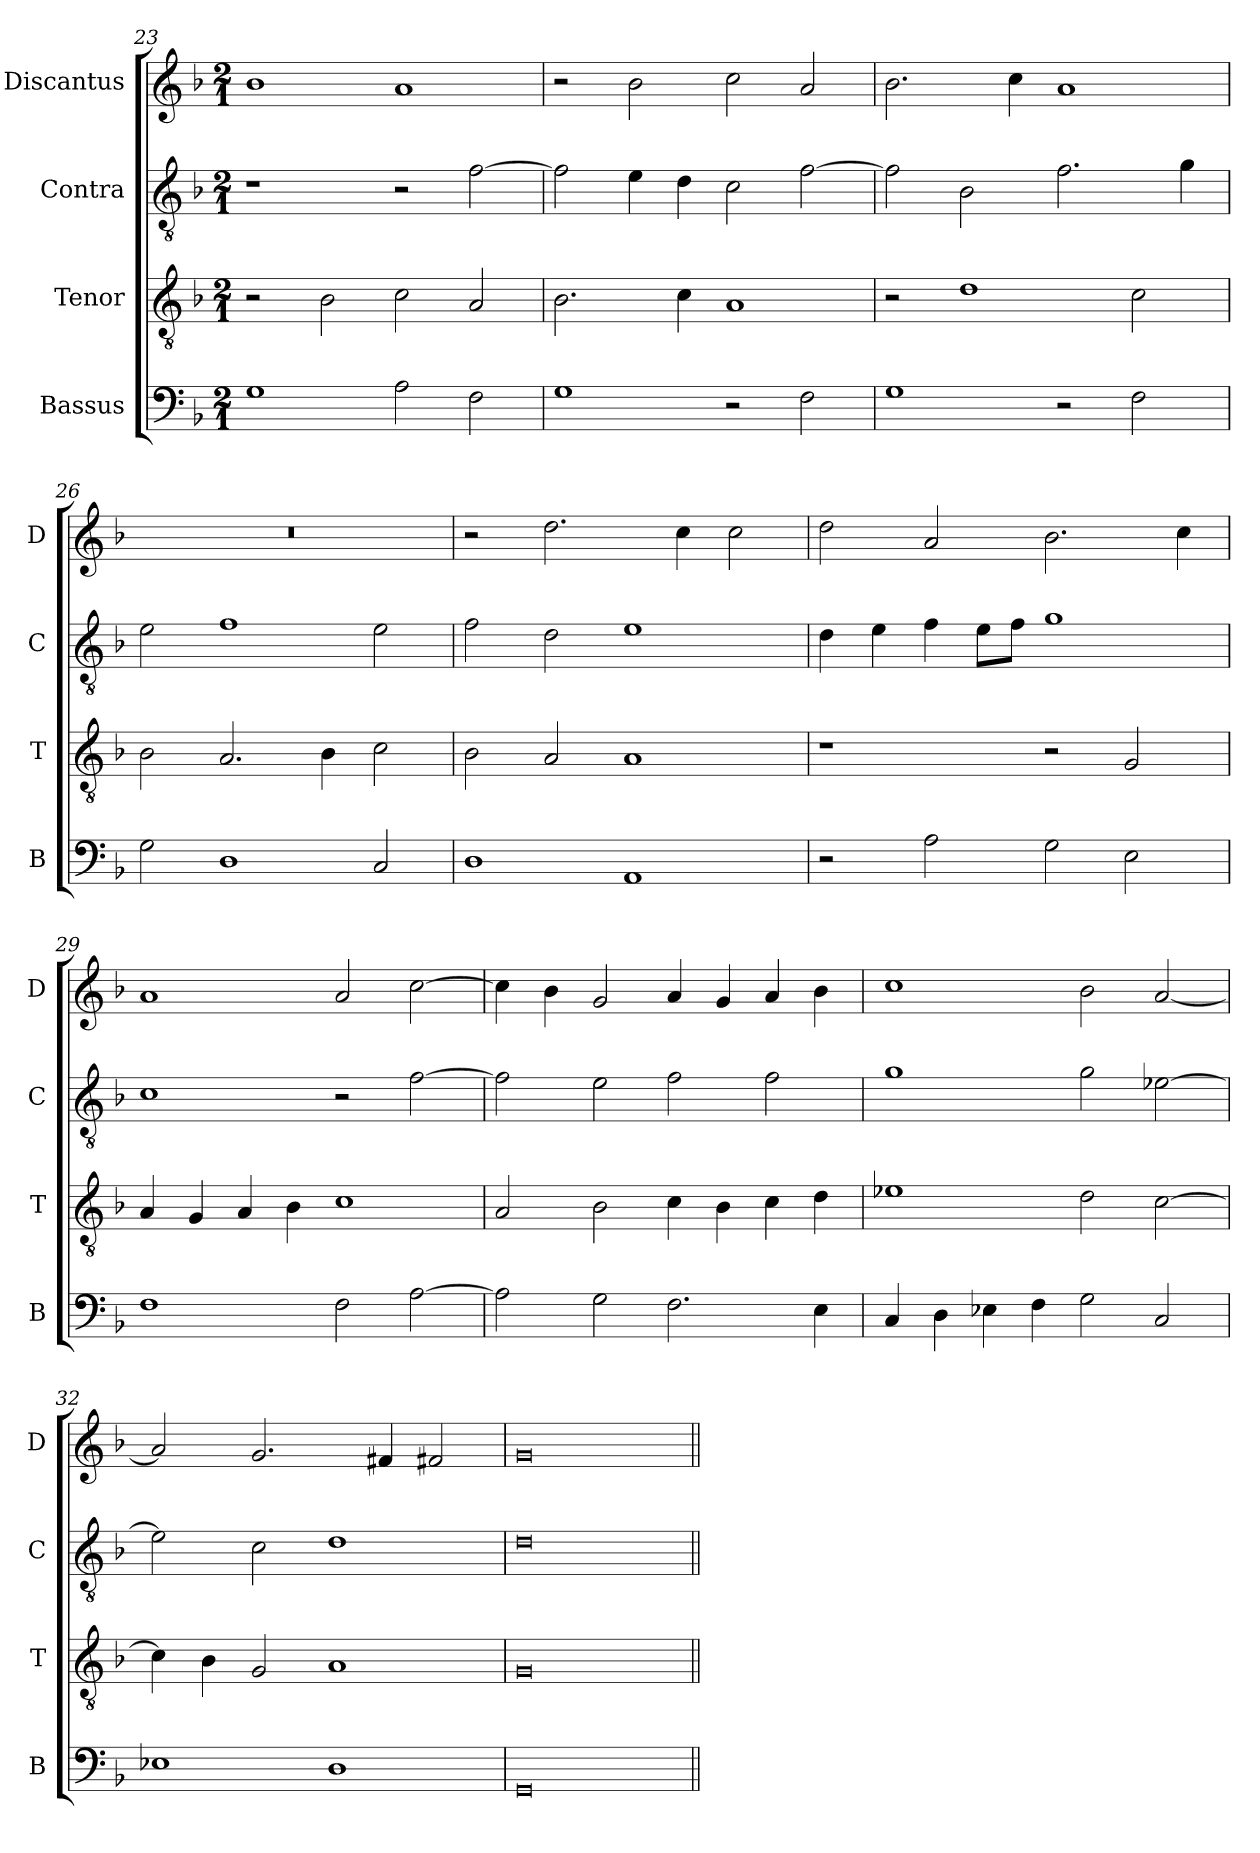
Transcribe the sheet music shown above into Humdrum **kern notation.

**kern	**kern	**kern	**kern
*part4	*part3	*part2	*part1
*staff4	*staff3	*staff2	*staff1
*I"Bassus	*I"Tenor	*I"Contra	*I"Discantus
*I'B	*I'T	*I'C	*I'D
*clefF4	*clefGv2	*clefGv2	*clefG2
*k[b-]	*k[b-]	*k[b-]	*k[b-]
*M2/1	*M2/1	*M2/1	*M2/1
=23	=23	=23	=23
1G	2r	1r	1b-
.	2B-\	.	.
2A\	2c\	2r	1a
2F\	2A/	[2f\	.
=24	=24	=24	=24
1G	2.B-\	2f\]	2r
.	.	4e\	2b-\
.	4c\	4d\	.
2r	1A	2c\	2cc\
2F\	.	[2f\	2a/
=25	=25	=25	=25
1G	2r	2f\]	2.b-\
.	1d	2B-\	.
.	.	.	4cc\
2r	.	2.f\	1a
2F\	2c\	.	.
.	.	4g\	.
=26	=26	=26	=26
2G\	2B-\	2e\	0r
1D	2.A/	1f	.
.	4B-\	.	.
2C/	2c\	2e\	.
=27	=27	=27	=27
1D	2B-\	2f\	2r
.	2A/	2d\	2.dd\
1AA	1A	1e	.
.	.	.	4cc\
.	.	.	2cc\
=28	=28	=28	=28
2r	1r	4d\	2dd\
.	.	4e\	.
2A\	.	4f\	2a/
.	.	8e\L	.
.	.	8f\J	.
2G\	2r	1g	2.b-\
2E\	2G/	.	.
.	.	.	4cc\
=29	=29	=29	=29
1F	4A/	1c	1a
.	4G/	.	.
.	4A/	.	.
.	4B-\	.	.
2F\	1c	2r	2a/
[2A\	.	[2f\	[2cc\
=30	=30	=30	=30
2A\]	2A/	2f\]	4cc\]
.	.	.	4b-\
2G\	2B-\	2e\	2g/
2.F\	4c\	2f\	4a/
.	4B-\	.	4g/
.	4c\	2f\	4a/
4E\	4d\	.	4b-\
=31	=31	=31	=31
4C/	1e-X	1g	1cc
4D\	.	.	.
4E-X\	.	.	.
4F\	.	.	.
2G\	2d\	2g\	2b-\
2C/	[2c\	[2e-X\	[2a/
=32	=32	=32	=32
1E-X	4c\]	2e-\]	2a/]
.	4B-\	.	.
.	2G/	2c\	2.g/
1D	1A	1d	.
.	.	.	4f#X/
.	.	.	2f#X/
=33	=33	=33	=33
0GG	0G	0d	0g
=||	=||	=||	=||
*-	*-	*-	*-
